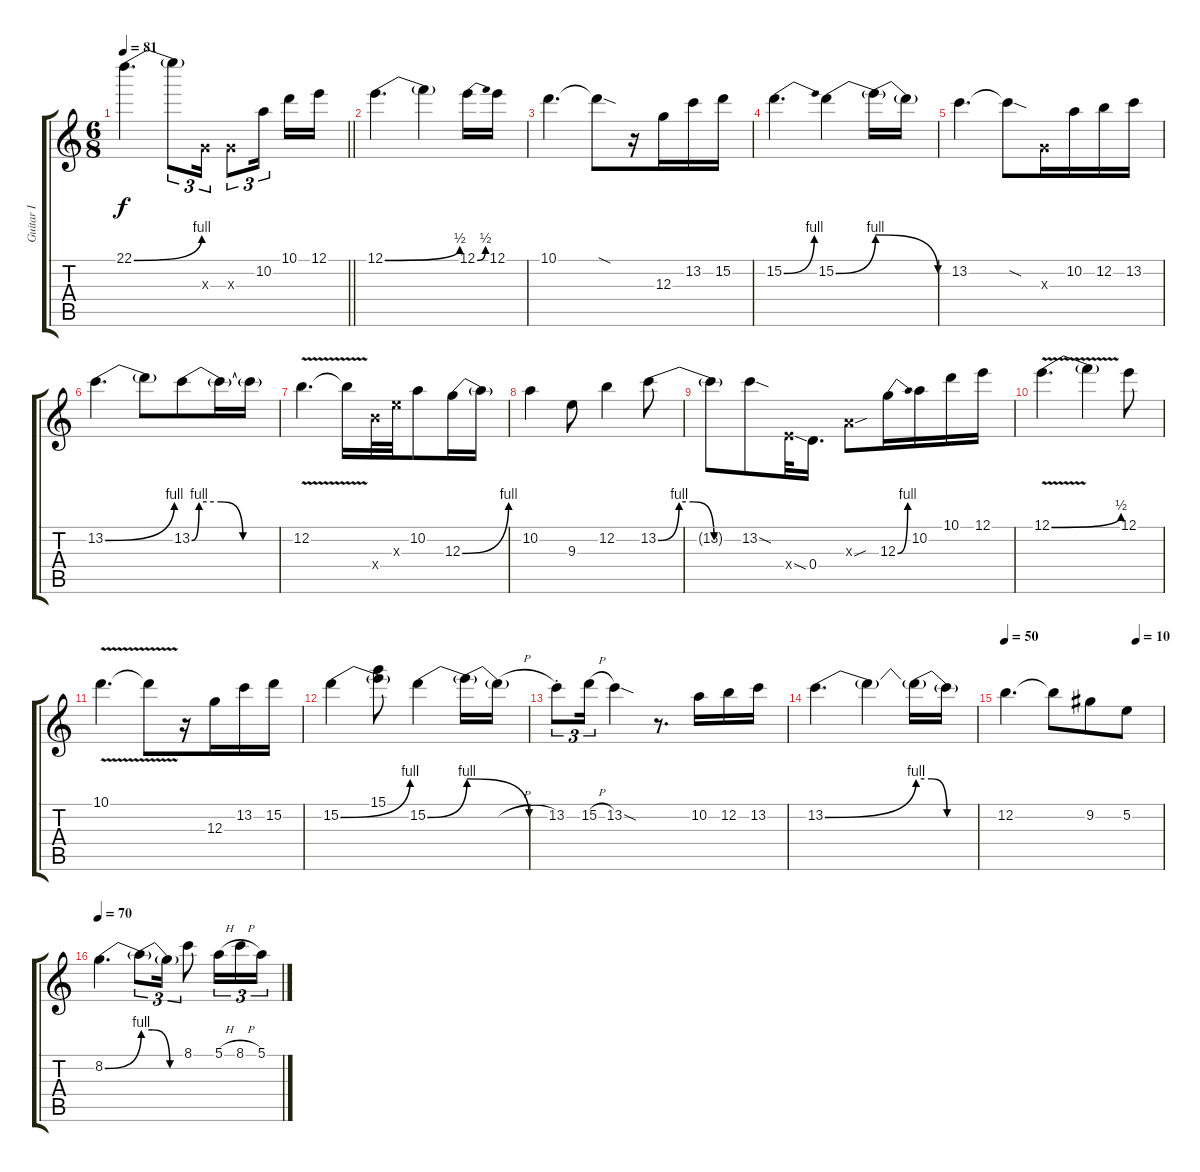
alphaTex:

\track ("Guitar I" "Guitar I") {instrument distortionguitar}
\staff {score tabs}
\tuning (E4 B3 G3 D3 A2 E2) {hide}
\ts (6 8)
\tempo 81
\clef g2
\barLineRight lightlight
\ks c
22.1{be (bend 0 0 60 4)}.4{d dy f} 22.1{t}.8{tu (3 2)} 0.3{x}.16{tu (3 2)} 0.3{x}.8{tu (3 2)} 10.2.16{tu (3 2) beam splitsecondary} 10.1.16 12.1.16 |
12.1{be (bend 0 0 60 2)}.4{d} 12.1{t}.4 12.1{be (bend 0 0 60 2)}.16 12.1.16 |
10.1.4{d} 10.1{sod t}.8 r.16 12.3.16 13.2.16 15.2.16 |
15.2{be (bend 0 0 60 4)}.4{d} 15.2{be (bend 0 0 60 4)}.4 15.2{be (release 0 4 60 0) t}.16 15.2{t}.16 |
13.2.4{d} 13.2{sod t}.8 0.3{x}.16 10.2.16 12.2.16 13.2.16 |
13.2{be (bend 0 0 60 4)}.4{d} 13.2{t}.8 13.2{be (custom 0 0 5 4 20 4 35 0 45 0 60 0)}.8 13.2{t}.16 13.2{t}.16 |
12.2{v}.4{d} 12.2{t}.16 9.4{x}.32 9.3{x}.32 10.2.8 12.3{be (bend 0 0 60 4)}.16 12.3{t}.16 |
10.2.4 9.3.8 12.2.4 13.2{be (custom 0 0 15 4 25 4 40 0 60 0)}.8 |
13.2{t}.8 13.2{sod}.8 2.4{sod x}.32 0.4.16{d} 2.3{sou x}.8 12.3{be (bend 0 0 60 4)}.16 10.2.16 10.1.16 12.1.16 |
12.1{be (bend 0 0 60 2) v}.4{d} 12.1{t}.4 12.1.8 |
10.1{v}.4{d} 10.1{t}.8 r.16 12.3.16 13.2.16 15.2.16 |
15.2{be (bend 0 0 60 4)}.4 (15.1 15.2{t}).8 15.2{be (bend 0 0 60 4)}.4 15.2{be (release 0 4 60 0) t}.16 15.2{h t}.16 |
13.2{st}.8{tu (3 2)} 15.2{h}.16{tu (3 2)} 13.2{sod}.4 r.8{d} 10.2.16 12.2.16 13.2.16 |
13.2{be (bend 0 0 60 4)}.4{d} 13.2{t}.4 13.2{be (custom 0 4 15 4 30 0 60 0) t}.16 13.2{t}.16 |
\tempo 50
\tempo (10 0.8333333333333334)
12.2.4{d} 12.2{t}.8 9.2.8 5.2.8 |
\tempo 70
8.2{be (bend 0 0 60 4)}.4{d} 8.2{be (custom 0 4 15 4 40 0 60 0) t}.8{tu (3 2)} 8.2{t}.16{tu (3 2)} 8.1.8 5.1{h}.16{tu (3 2)} 8.1{h}.16{tu (3 2)} 5.1.16{tu (3 2)}
